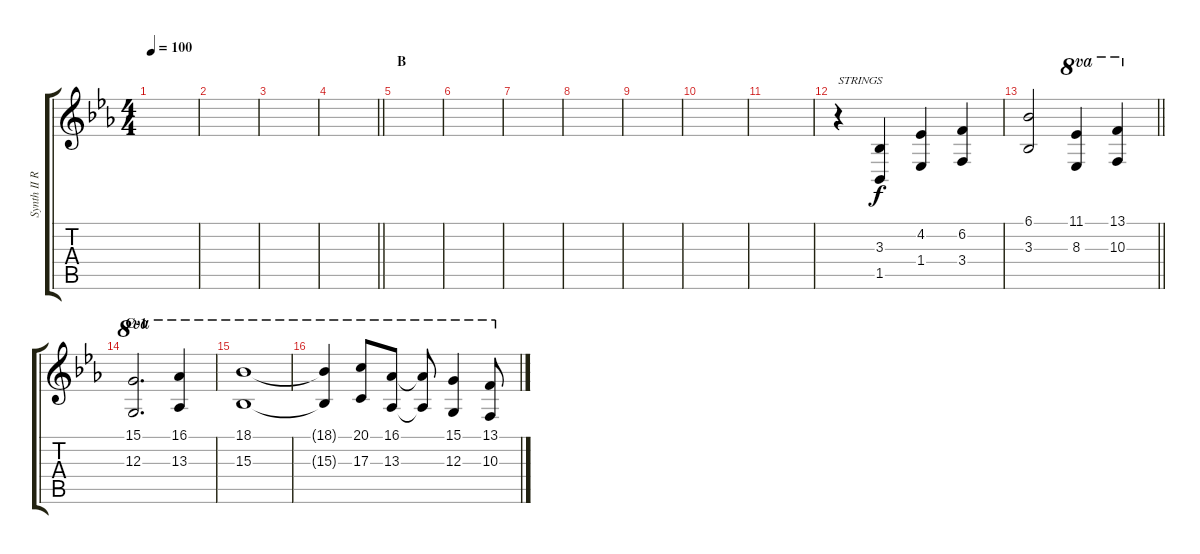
\track ("Synth II Right (Kotobuki Tsumugi)" "Synth II R") {instrument stringensemble1}
\staff {score tabs}
\tuning (E4 B3 G3 D3 A2 E2) {hide}
\ts (4 4)
\tempo 100
\clef g2
\ks eb
|
|
|
\barLineRight lightlight
|
\section ("" "B")
|
|
|
|
|
|
|
r.4{txt "STRINGS"} (3.3 1.5).4 (4.2 1.4).4 (6.2 3.4).4 |
\barLineRight lightlight
(6.1 3.3).2 (11.1 8.3).4{ot 8va} (13.1 10.3).4{ot 8va} |
\section ("" "C-1")
(15.1 12.3).2{d ot 8va} (16.1 13.3).4{ot 8va} |
(18.1 15.3).1{ot 8va} |
(18.1{t} 15.3{t}).4{ot 8va} (20.1 17.3).8{ot 8va} (16.1 13.3).8{ot 8va} (16.1{t} 13.3{t}).8{ot 8va} (15.1 12.3).4{ot 8va} (13.1 10.3).8{ot 8va}
